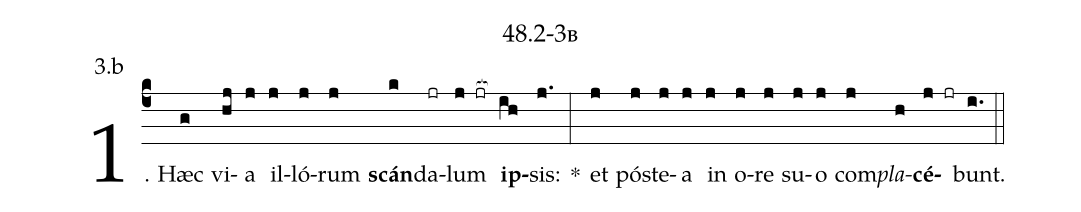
name: 48.2-3b;
annotation: 3.b;
%%
(c4)1. Hæc(g) vi(hj)a(j) il(j)ló(j)rum(j) <b>scán</b>(k)da(jr)lum(j jr[ocb:1{]) <b>ip</b>(ih[ocb:0}])sis:(j.) *(:) et(j) póst(j)e(j)a(j) in(j) o(j)re(j) su(j)o(j) com(j)<i>pla</i>(h)<b>cé</b>(j jr)bunt.(i.) (::)


%E(j) u(j) o(j) u(h) a(j) e.(i.) (::)
